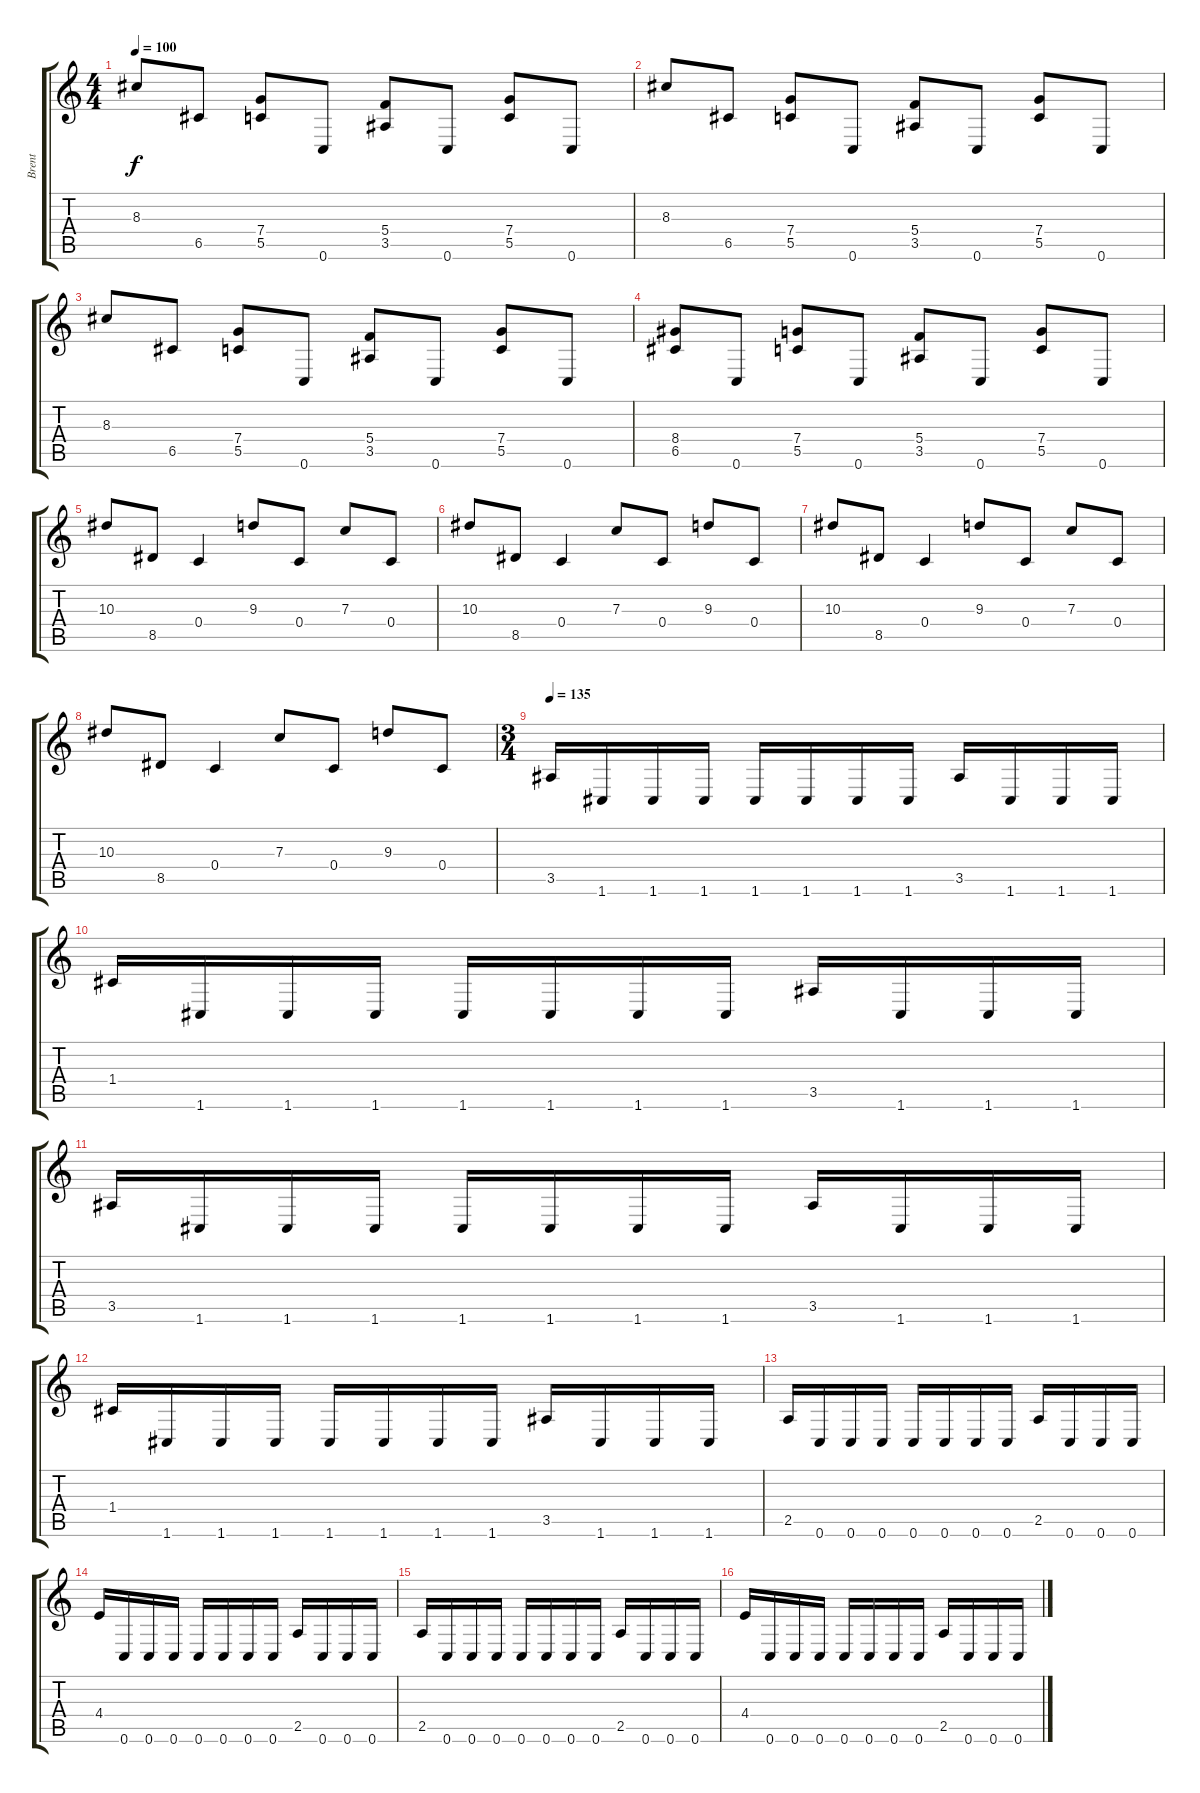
\track ("Brent" "Brent") {instrument distortionguitar}
\staff {score tabs}
\tuning (D4 A3 F3 C3 G2 C2) {hide}
\ts (4 4)
\tempo 100
\clef g2
\ks c
8.3.8{dy f} 6.5.8 (7.4 5.5).8 0.6.8 (5.4 3.5).8 0.6.8 (7.4 5.5).8 0.6.8 |
8.3.8 6.5.8 (7.4 5.5).8 0.6.8 (5.4 3.5).8 0.6.8 (7.4 5.5).8 0.6.8 |
8.3.8 6.5.8 (7.4 5.5).8 0.6.8 (5.4 3.5).8 0.6.8 (7.4 5.5).8 0.6.8 |
(8.4 6.5).8 0.6.8 (7.4 5.5).8 0.6.8 (5.4 3.5).8 0.6.8 (7.4 5.5).8 0.6.8 |
10.3.8 8.5.8 0.4.4 9.3.8 0.4.8 7.3.8 0.4.8 |
10.3.8 8.5.8 0.4.4 7.3.8 0.4.8 9.3.8 0.4.8 |
10.3.8 8.5.8 0.4.4 9.3.8 0.4.8 7.3.8 0.4.8 |
10.3.8 8.5.8 0.4.4 7.3.8 0.4.8 9.3.8 0.4.8 |
\ts (3 4)
\tempo 135
3.5.16 1.6.16 1.6.16 1.6.16 1.6.16 1.6.16 1.6.16 1.6.16 3.5.16 1.6.16 1.6.16 1.6.16 |
1.4.16 1.6.16 1.6.16 1.6.16 1.6.16 1.6.16 1.6.16 1.6.16 3.5.16 1.6.16 1.6.16 1.6.16 |
3.5.16 1.6.16 1.6.16 1.6.16 1.6.16 1.6.16 1.6.16 1.6.16 3.5.16 1.6.16 1.6.16 1.6.16 |
1.4.16 1.6.16 1.6.16 1.6.16 1.6.16 1.6.16 1.6.16 1.6.16 3.5.16 1.6.16 1.6.16 1.6.16 |
2.5.16 0.6.16 0.6.16 0.6.16 0.6.16 0.6.16 0.6.16 0.6.16 2.5.16 0.6.16 0.6.16 0.6.16 |
4.4.16 0.6.16 0.6.16 0.6.16 0.6.16 0.6.16 0.6.16 0.6.16 2.5.16 0.6.16 0.6.16 0.6.16 |
2.5.16 0.6.16 0.6.16 0.6.16 0.6.16 0.6.16 0.6.16 0.6.16 2.5.16 0.6.16 0.6.16 0.6.16 |
4.4.16 0.6.16 0.6.16 0.6.16 0.6.16 0.6.16 0.6.16 0.6.16 2.5.16 0.6.16 0.6.16 0.6.16
